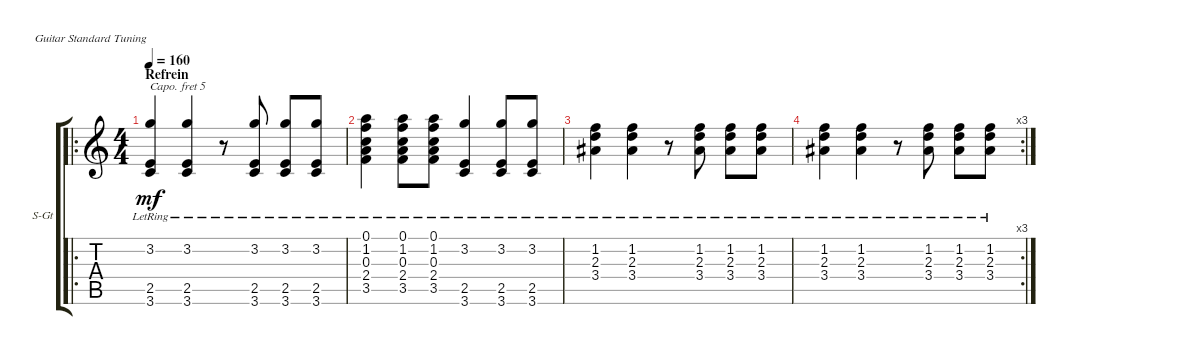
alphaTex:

\defaultSystemsLayout 4
\bracketExtendMode groupsimilarinstruments
\firstSystemTrackNameOrientation horizontal
\otherSystemsTrackNameOrientation horizontal
\track ("Strum" "S-Gt") {instrument acousticguitarsteel}
\staff {score tabs}
\capo 5
\tuning (E4 B3 G3 D3 A2 E2)
\ro
\ts (4 4)
\section ("" "Refrein")
\tempo 160
\clef g2
\ks c
(3.6{lr} 2.5{lr} 3.2{lr}).4{dy mf} (3.6{lr} 2.5{lr} 3.2{lr}).4 r.8 (3.6{lr} 2.5{lr} 3.2{lr}).8 (3.6{lr} 2.5{lr} 3.2{lr}).8 (3.6{lr} 2.5{lr} 3.2{lr}).8 |
(3.5{lr} 2.4{lr} 0.3{lr} 1.2{lr} 0.1{lr}).4 (3.5{lr} 2.4{lr} 0.3{lr} 1.2{lr} 0.1{lr}).8 (3.5{lr} 2.4{lr} 0.3{lr} 1.2{lr} 0.1{lr}).8 (3.6{lr} 2.5{lr} 3.2{lr}).4 (3.6{lr} 2.5{lr} 3.2{lr}).8 (3.6{lr} 2.5{lr} 3.2{lr}).8 |
(3.4{lr} 2.3{lr} 1.2{lr}).4 (3.4{lr} 2.3{lr} 1.2{lr}).4 r.8 (3.4{lr} 2.3{lr} 1.2{lr}).8 (3.4{lr} 2.3{lr} 1.2{lr}).8 (3.4{lr} 2.3{lr} 1.2{lr}).8 |
\rc 3
(3.4{lr} 2.3{lr} 1.2{lr}).4 (3.4{lr} 2.3{lr} 1.2{lr}).4 r.8 (3.4{lr} 2.3{lr} 1.2{lr}).8 (3.4{lr} 2.3{lr} 1.2{lr}).8 (3.4{lr} 2.3{lr} 1.2{lr}).8
